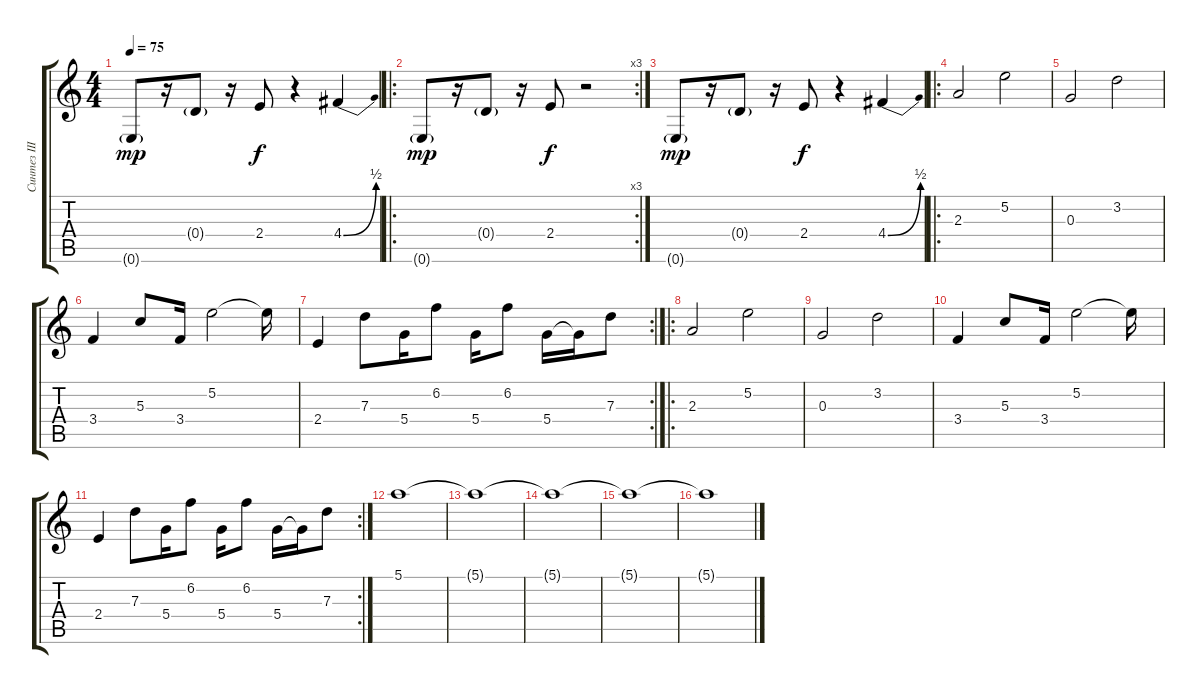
\track ("Синтез III" "Синтез III") {instrument guitarharmonics}
\staff {score tabs}
\tuning (E4 B3 G3 D3 A2 E2) {hide}
\ts (4 4)
\tempo 75
\clef g2
\ks c
0.6{g}.8{dy mp} r.16 0.4{g}.8 r.16 2.4.8{dy f} r.4 4.4{be (bend 0 0 60 2)}.4{volume 13} |
\ro
\rc 3
0.6{g}.8{dy mp} r.16 0.4{g}.8 r.16 2.4.8{dy f} r.2 |
0.6{g}.8{dy mp} r.16 0.4{g}.8 r.16 2.4.8{dy f} r.4 4.4{be (bend 0 0 60 2)}.4{volume 13} |
\ro
2.3.2 5.2.2 |
0.3.2 3.2.2 |
3.4.4 5.3.8 3.4.16 5.2.2 5.2{t}.16 |
\rc 2
2.4.4 7.3.8 5.4.16 6.2.8 5.4.16 6.2.8 5.4.16 5.4{t}.16 7.3.8 |
\ro
2.3.2 5.2.2 |
0.3.2 3.2.2 |
3.4.4 5.3.8 3.4.16 5.2.2 5.2{t}.16 |
\rc 2
2.4.4 7.3.8 5.4.16 6.2.8 5.4.16 6.2.8 5.4.16 5.4{t}.16 7.3.8 |
5.1.1 |
5.1{t}.1 |
5.1{t}.1 |
5.1{t}.1 |
5.1{t}.1
